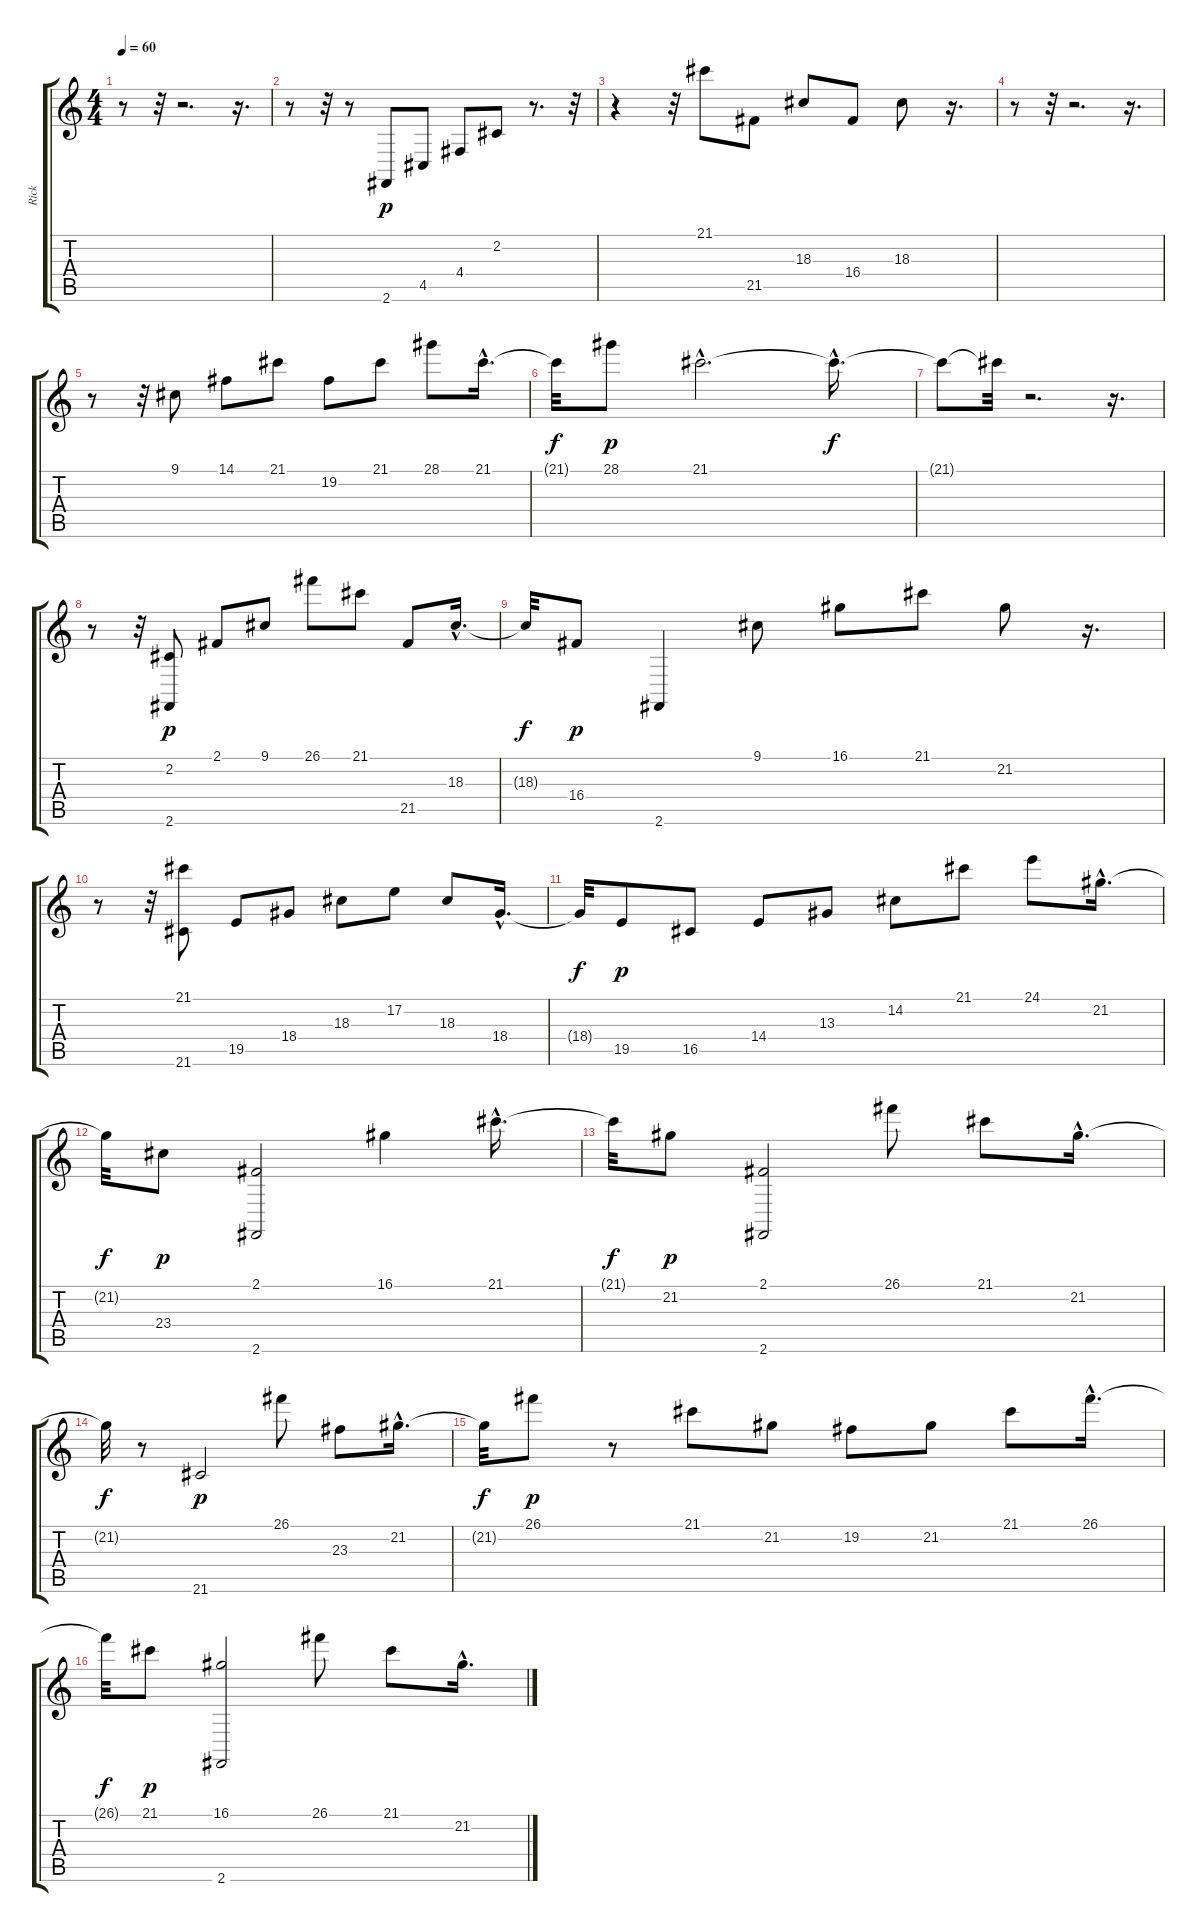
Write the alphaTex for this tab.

\track ("Rick" "Rick") {instrument acousticgrandpiano}
\staff {score tabs}
\tuning (E4 B3 G3 D3 A2 E2) {hide}
\ts (4 4)
\tempo 60
\clef g2
\ks c
r.8{dy p} r.32 r.2{d} r.16{d} |
r.8 r.32 r.8 2.6.8 4.5.8 4.4.8 2.2.8 r.8{d} r.32 |
r.4 r.32 21.1.8 21.5.8 18.3.8 16.4.8 18.3.8 r.16{d} |
r.8 r.32 r.2{d} r.16{d} |
r.8 r.32 9.1.8 14.1.8 21.1.8 19.2.8 21.1.8 28.1.8 21.1{hac}.16{d} |
21.1{t}.32{dy f} 28.1.8{dy p} 21.1{hac}.2{d} 21.1{hac t}.16{d dy f} |
21.1{t}.8 21.1{t}.32 r.2{d} r.16{d} |
r.8 r.32 (2.2 2.6).8{dy p} 2.1.8 9.1.8 26.1.8 21.1.8 21.5.8 18.3{hac}.16{d} |
18.3{t}.32{dy f} 16.4.8{dy p} 2.6.4 9.1.8 16.1.8 21.1.8 21.2.8 r.16{d} |
r.8 r.32 (21.1 21.6).8 19.5.8 18.4.8 18.3.8 17.2.8 18.3.8 18.4{hac}.16{d} |
18.4{t}.32{dy f} 19.5.8{dy p} 16.5.8 14.4.8 13.3.8 14.2.8 21.1.8 24.1.8 21.2{hac}.16{d} |
21.2{t}.32{dy f} 23.4.8{dy p} (2.1 2.6).2 16.1.4 21.1{hac}.16{d} |
21.1{t}.32{dy f} 21.2.8{dy p} (2.1 2.6).2 26.1.8 21.1.8 21.2{hac}.16{d} |
21.2{t}.32{dy f} r.8 21.6.2{dy p} 26.1.8 23.3.8 21.2{hac}.16{d} |
21.2{t}.32{dy f} 26.1.8{dy p} r.8 21.1.8 21.2.8 19.2.8 21.2.8 21.1.8 26.1{hac}.16{d} |
26.1{t}.32{dy f} 21.1.8{dy p} (16.1 2.6).2 26.1.8 21.1.8 21.2{hac}.16{d}
